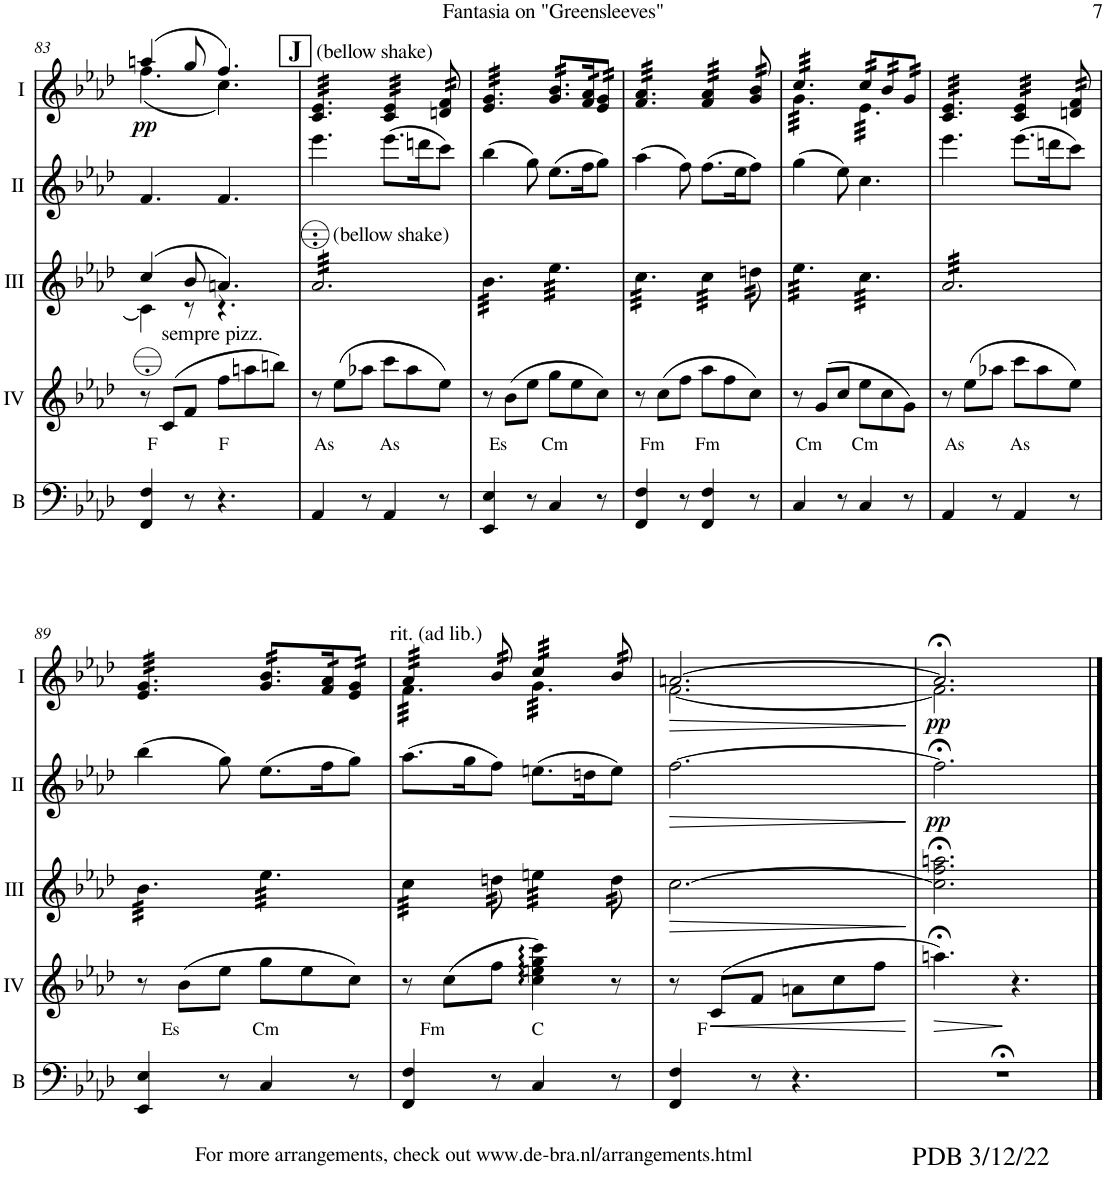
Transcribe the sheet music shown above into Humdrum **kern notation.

**kern	**kern	**text	**dynam	**kern	**dynam	**kern	**dynam	**kern	**dynam
*part5	*part4	*part4	*part4	*part3	*part3	*part2	*part2	*part1	*part1
*staff5	*staff4	*staff4	*staff4	*staff3	*staff3	*staff2	*staff2	*staff1	*staff1
*I"Bass	*I"Acc. 4	*	*	*I"Acc. 3	*	*I"Acc. 2	*	*I"Acc. 1	*
*I'B	*	*	*	*	*	*	*	*	*
!!LO:PB:g=z
*clefF4	*clefG2	*	*	*clefG2	*	*clefG2	*	*clefG2	*
*Trd7c12	*Trd7c12	*	*	*	*	*Trd7c12	*	*	*
*k[b-e-a-d-]	*k[b-e-a-d-]	*	*	*k[b-e-a-d-]	*	*k[b-e-a-d-]	*	*k[b-e-a-d-]	*
*M6/8	*M6/8	*	*	*M6/8	*	*M6/8	*	*M6/8	*
=83	=83	=83	=83	=83	=83	=83	=83	=83	=83
*	*	*	*	*^	*	*	*	*^	*
!	!	!	!	!	!	!	!	!	!	!	!LO:DY:b
4FF/ 4F/	8r	.	.	(4cc/	4c\]	.	4.f/	.	(4aan/	(4.ff\	pp
!	!LO:TX:a:t=sempre pizz.	!	!	!	!	!	!	!	!	!	!
!	!	!LO:LY:b	!	!	!	!	!	!	!	!	!
.	(8c/L	F	.	.	.	.	.	.	.	.	.
8r	8f/J	.	.	8b-/	8r	.	.	.	8gg/	.	.
!	!	!LO:LY:b	!	!	!	!	!	!	!	!	!
4.r	8ff\L	F	.	4.an/)	4.r	.	4.f/	.	4.ff/)	4.cc\)	.
.	8aan\	.	.	.	.	.	.	.	.	.	.
.	8bbn\J)	.	.	.	.	.	.	.	.	.	.
*	*	*	*	*v	*v	*	*	*	*v	*v	*
!!LO:REH:place=s1:a:B:cj:fs=14:t=J
=84	=84	=84	=84	=84	=84	=84	=84	=84	=84
!	!	!	!	!	!	!	!	!LO:TX:a:t=(bellow shake)	!
!	!	!	!	!LO:TX:a:t=(bellow shake)	!	!	!	!	!
*	*	*	*	*tremolo	*	*	*	*	*
*	*	*	*	*	*	*	*	*tremolo	*
4AA-/	8r	.	.	32a-/LLL	.	4.eee-\	.	32c/ 32e-/LLL	.
.	.	.	.	32a-/	.	.	.	32c/ 32e-/	.
.	.	.	.	32a-/	.	.	.	32c/ 32e-/	.
.	.	.	.	32a-/	.	.	.	32c/ 32e-/	.
!	!	!LO:LY:b	!	!	!	!	!	!	!
.	(8ee-\L	As	.	32a-/	.	.	.	32c/ 32e-/	.
.	.	.	.	32a-/	.	.	.	32c/ 32e-/	.
.	.	.	.	32a-/	.	.	.	32c/ 32e-/	.
.	.	.	.	32a-/	.	.	.	32c/ 32e-/	.
8r	8aa-X\J	.	.	32a-/	.	.	.	32c/ 32e-/	.
.	.	.	.	32a-/	.	.	.	32c/ 32e-/	.
.	.	.	.	32a-/	.	.	.	32c/ 32e-/	.
.	.	.	.	32a-/	.	.	.	32c/ 32e-/JJJ	.
!	!	!LO:LY:b	!	!	!	!	!	!	!
4AA-/	8ccc\L	As	.	32a-/	.	(8.eee-\L	.	32c/ 32e-/LLL	.
.	.	.	.	32a-/	.	.	.	32c/ 32e-/	.
.	.	.	.	32a-/	.	.	.	32c/ 32e-/	.
.	.	.	.	32a-/	.	.	.	32c/ 32e-/	.
.	8aa-\	.	.	32a-/	.	.	.	32c/ 32e-/	.
.	.	.	.	32a-/	.	.	.	32c/ 32e-/	.
.	.	.	.	32a-/	.	16dddn\K	.	32c/ 32e-/	.
.	.	.	.	32a-/	.	.	.	32c/ 32e-/JJJ	.
8r	8ee-\J)	.	.	32a-/	.	8ccc\J)	.	32dn/ 32f/	.
.	.	.	.	32a-/	.	.	.	32dn/ 32f/	.
.	.	.	.	32a-/	.	.	.	32dn/ 32f/	.
.	.	.	.	32a-/JJJ	.	.	.	32dn/ 32f/	.
=85	=85	=85	=85	=85	=85	=85	=85	=85	=85
4EE-/ 4E-/	8r	.	.	32b-\LLL	.	(4bb-\	.	32e-/ 32g/LLL	.
.	.	.	.	32b-\	.	.	.	32e-/ 32g/	.
.	.	.	.	32b-\	.	.	.	32e-/ 32g/	.
.	.	.	.	32b-\	.	.	.	32e-/ 32g/	.
!	!	!LO:LY:b	!	!	!	!	!	!	!
.	(8b-\L	Es	.	32b-\	.	.	.	32e-/ 32g/	.
.	.	.	.	32b-\	.	.	.	32e-/ 32g/	.
.	.	.	.	32b-\	.	.	.	32e-/ 32g/	.
.	.	.	.	32b-\	.	.	.	32e-/ 32g/	.
8r	8ee-\J	.	.	32b-\	.	8gg\)	.	32e-/ 32g/	.
.	.	.	.	32b-\	.	.	.	32e-/ 32g/	.
.	.	.	.	32b-\	.	.	.	32e-/ 32g/	.
.	.	.	.	32b-\JJJ	.	.	.	32e-/ 32g/JJJ	.
!	!	!LO:LY:b	!	!	!	!	!	!	!
4C/	8gg\L	Cm	.	32ee-\LLL	.	(8.ee-\L	.	32g/ 32b-/LLL	.
.	.	.	.	32ee-\	.	.	.	32g/ 32b-/	.
.	.	.	.	32ee-\	.	.	.	32g/ 32b-/	.
.	.	.	.	32ee-\	.	.	.	32g/ 32b-/	.
.	8ee-\	.	.	32ee-\	.	.	.	32g/ 32b-/	.
.	.	.	.	32ee-\	.	.	.	32g/ 32b-/JJJ	.
.	.	.	.	32ee-\	.	16ff\K	.	32f/ 32a-/	.
.	.	.	.	32ee-\	.	.	.	32f/ 32a-/	.
8r	8cc\J)	.	.	32ee-\	.	8gg\J)	.	32e-/ 32g/	.
.	.	.	.	32ee-\	.	.	.	32e-/ 32g/	.
.	.	.	.	32ee-\	.	.	.	32e-/ 32g/	.
.	.	.	.	32ee-\JJJ	.	.	.	32e-/ 32g/JJJ	.
=86	=86	=86	=86	=86	=86	=86	=86	=86	=86
4FF/ 4F/	8r	.	.	32cc\LLL	.	(4aa-\	.	32f/ 32a-/LLL	.
.	.	.	.	32cc\	.	.	.	32f/ 32a-/	.
.	.	.	.	32cc\	.	.	.	32f/ 32a-/	.
.	.	.	.	32cc\	.	.	.	32f/ 32a-/	.
!	!	!LO:LY:b	!	!	!	!	!	!	!
.	(8cc\L	Fm	.	32cc\	.	.	.	32f/ 32a-/	.
.	.	.	.	32cc\	.	.	.	32f/ 32a-/	.
.	.	.	.	32cc\	.	.	.	32f/ 32a-/	.
.	.	.	.	32cc\	.	.	.	32f/ 32a-/	.
8r	8ff\J	.	.	32cc\	.	8ff\)	.	32f/ 32a-/	.
.	.	.	.	32cc\	.	.	.	32f/ 32a-/	.
.	.	.	.	32cc\	.	.	.	32f/ 32a-/	.
.	.	.	.	32cc\JJJ	.	.	.	32f/ 32a-/JJJ	.
!	!	!LO:LY:b	!	!	!	!	!	!	!
4FF/ 4F/	8aa-\L	Fm	.	32cc\LLL	.	(8.ff\L	.	32f/ 32a-/LLL	.
.	.	.	.	32cc\	.	.	.	32f/ 32a-/	.
.	.	.	.	32cc\	.	.	.	32f/ 32a-/	.
.	.	.	.	32cc\	.	.	.	32f/ 32a-/	.
.	8ff\	.	.	32cc\	.	.	.	32f/ 32a-/	.
.	.	.	.	32cc\	.	.	.	32f/ 32a-/	.
.	.	.	.	32cc\	.	16ee-\K	.	32f/ 32a-/	.
.	.	.	.	32cc\JJJ	.	.	.	32f/ 32a-/JJJ	.
8r	8cc\J)	.	.	32ddn\	.	8ff\J)	.	32g/ 32b-/	.
.	.	.	.	32ddn\	.	.	.	32g/ 32b-/	.
.	.	.	.	32ddn\	.	.	.	32g/ 32b-/	.
.	.	.	.	32ddn\	.	.	.	32g/ 32b-/	.
=87	=87	=87	=87	=87	=87	=87	=87	=87	=87
*	*	*	*	*	*	*	*	*^	*
4C/	8r	.	.	32ee-\LLL	.	(4gg\	.	32cc/LLL	32g\LLL	.
.	.	.	.	32ee-\	.	.	.	32cc/	32g\	.
.	.	.	.	32ee-\	.	.	.	32cc/	32g\	.
.	.	.	.	32ee-\	.	.	.	32cc/	32g\	.
!	!	!LO:LY:b	!	!	!	!	!	!	!	!
.	(8g/L	Cm	.	32ee-\	.	.	.	32cc/	32g\	.
.	.	.	.	32ee-\	.	.	.	32cc/	32g\	.
.	.	.	.	32ee-\	.	.	.	32cc/	32g\	.
.	.	.	.	32ee-\	.	.	.	32cc/	32g\	.
8r	8cc/J	.	.	32ee-\	.	8ee-\)	.	32cc/	32g\	.
.	.	.	.	32ee-\	.	.	.	32cc/	32g\	.
.	.	.	.	32ee-\	.	.	.	32cc/	32g\	.
.	.	.	.	32ee-\JJJ	.	.	.	32cc/JJJ	32g\JJJ	.
!	!	!LO:LY:b	!	!	!	!	!	!	!	!
4C/	8ee-\L	Cm	.	32cc\LLL	.	4.cc\	.	32cc/LLL	32e-\LLL	.
.	.	.	.	32cc\	.	.	.	32cc/	32e-\	.
.	.	.	.	32cc\	.	.	.	32cc/	32e-\	.
.	.	.	.	32cc\	.	.	.	32cc/	32e-\	.
.	8cc\	.	.	32cc\	.	.	.	32b-/	32e-\	.
.	.	.	.	32cc\	.	.	.	32b-/	32e-\	.
.	.	.	.	32cc\	.	.	.	32b-/	32e-\	.
.	.	.	.	32cc\	.	.	.	32b-/	32e-\	.
8r	8g\J)	.	.	32cc\	.	.	.	32g/	32e-\	.
.	.	.	.	32cc\	.	.	.	32g/	32e-\	.
.	.	.	.	32cc\	.	.	.	32g/	32e-\	.
.	.	.	.	32cc\JJJ	.	.	.	32g/JJJ	32e-\JJJ	.
*	*	*	*	*	*	*	*	*v	*v	*
=88	=88	=88	=88	=88	=88	=88	=88	=88	=88
4AA-/	8r	.	.	32a-/LLL	.	4.eee-\	.	32c/ 32e-/LLL	.
.	.	.	.	32a-/	.	.	.	32c/ 32e-/	.
.	.	.	.	32a-/	.	.	.	32c/ 32e-/	.
.	.	.	.	32a-/	.	.	.	32c/ 32e-/	.
!	!	!LO:LY:b	!	!	!	!	!	!	!
.	(8ee-\L	As	.	32a-/	.	.	.	32c/ 32e-/	.
.	.	.	.	32a-/	.	.	.	32c/ 32e-/	.
.	.	.	.	32a-/	.	.	.	32c/ 32e-/	.
.	.	.	.	32a-/	.	.	.	32c/ 32e-/	.
8r	8aa-X\J	.	.	32a-/	.	.	.	32c/ 32e-/	.
.	.	.	.	32a-/	.	.	.	32c/ 32e-/	.
.	.	.	.	32a-/	.	.	.	32c/ 32e-/	.
.	.	.	.	32a-/	.	.	.	32c/ 32e-/JJJ	.
!	!	!LO:LY:b	!	!	!	!	!	!	!
4AA-/	8ccc\L	As	.	32a-/	.	(8.eee-\L	.	32c/ 32e-/LLL	.
.	.	.	.	32a-/	.	.	.	32c/ 32e-/	.
.	.	.	.	32a-/	.	.	.	32c/ 32e-/	.
.	.	.	.	32a-/	.	.	.	32c/ 32e-/	.
.	8aa-\	.	.	32a-/	.	.	.	32c/ 32e-/	.
.	.	.	.	32a-/	.	.	.	32c/ 32e-/	.
.	.	.	.	32a-/	.	16dddn\K	.	32c/ 32e-/	.
.	.	.	.	32a-/	.	.	.	32c/ 32e-/JJJ	.
8r	8ee-\J)	.	.	32a-/	.	8ccc\J)	.	32dn/ 32f/	.
.	.	.	.	32a-/	.	.	.	32dn/ 32f/	.
.	.	.	.	32a-/	.	.	.	32dn/ 32f/	.
.	.	.	.	32a-/JJJ	.	.	.	32dn/ 32f/	.
!!LO:LB:g=z
=89	=89	=89	=89	=89	=89	=89	=89	=89	=89
4EE-/ 4E-/	8r	.	.	32b-\LLL	.	(4bb-\	.	32e-/ 32g/LLL	.
.	.	.	.	32b-\	.	.	.	32e-/ 32g/	.
.	.	.	.	32b-\	.	.	.	32e-/ 32g/	.
.	.	.	.	32b-\	.	.	.	32e-/ 32g/	.
!	!	!LO:LY:b	!	!	!	!	!	!	!
.	(8b-\L	Es	.	32b-\	.	.	.	32e-/ 32g/	.
.	.	.	.	32b-\	.	.	.	32e-/ 32g/	.
.	.	.	.	32b-\	.	.	.	32e-/ 32g/	.
.	.	.	.	32b-\	.	.	.	32e-/ 32g/	.
8r	8ee-\J	.	.	32b-\	.	8gg\)	.	32e-/ 32g/	.
.	.	.	.	32b-\	.	.	.	32e-/ 32g/	.
.	.	.	.	32b-\	.	.	.	32e-/ 32g/	.
.	.	.	.	32b-\JJJ	.	.	.	32e-/ 32g/JJJ	.
!	!	!LO:LY:b	!	!	!	!	!	!	!
4C/	8gg\L	Cm	.	32ee-\LLL	.	(8.ee-\L	.	32g/ 32b-/LLL	.
.	.	.	.	32ee-\	.	.	.	32g/ 32b-/	.
.	.	.	.	32ee-\	.	.	.	32g/ 32b-/	.
.	.	.	.	32ee-\	.	.	.	32g/ 32b-/	.
.	8ee-\	.	.	32ee-\	.	.	.	32g/ 32b-/	.
.	.	.	.	32ee-\	.	.	.	32g/ 32b-/JJJ	.
.	.	.	.	32ee-\	.	16ff\K	.	32f/ 32a-/	.
.	.	.	.	32ee-\	.	.	.	32f/ 32a-/	.
8r	8cc\J)	.	.	32ee-\	.	8gg\J)	.	32e-/ 32g/	.
.	.	.	.	32ee-\	.	.	.	32e-/ 32g/	.
.	.	.	.	32ee-\	.	.	.	32e-/ 32g/	.
.	.	.	.	32ee-\JJJ	.	.	.	32e-/ 32g/JJJ	.
=90	=90	=90	=90	=90	=90	=90	=90	=90	=90
*	*	*	*	*	*	*	*	*^	*
!	!	!	!	!	!	!	!	!LO:TX:a:t=rit. (ad lib.)	!	!
4FF/ 4F/	8r	.	.	32cc\LLL	.	(8.aa-\L	.	32a-/LLL	32f\LLL	.
.	.	.	.	32cc\	.	.	.	32a-/	32f\	.
.	.	.	.	32cc\	.	.	.	32a-/	32f\	.
.	.	.	.	32cc\	.	.	.	32a-/	32f\	.
!	!	!LO:LY:b	!	!	!	!	!	!	!	!
.	(8cc\L	Fm	.	32cc\	.	.	.	32a-/	32f\	.
.	.	.	.	32cc\	.	.	.	32a-/	32f\	.
.	.	.	.	32cc\	.	16gg\K	.	32a-/	32f\	.
.	.	.	.	32cc\JJJ	.	.	.	32a-/JJJ	32f\	.
8r	8ff\J	.	.	32ddn\	.	8ff\J)	.	32b-/	32f\	.
.	.	.	.	32ddn\	.	.	.	32b-/	32f\	.
.	.	.	.	32ddn\	.	.	.	32b-/	32f\	.
.	.	.	.	32ddn\	.	.	.	32b-/	32f\JJJ	.
!	!	!LO:LY:b	!	!	!	!	!	!	!	!
4C/	4cc\ 4een\ 4gg\ 4ccc\)	C	.	32een\LLL	.	(8.een\L	.	32cc/LLL	32g\LLL	.
.	.	.	.	32een\	.	.	.	32cc/	32g\	.
.	.	.	.	32een\	.	.	.	32cc/	32g\	.
.	.	.	.	32een\	.	.	.	32cc/	32g\	.
.	.	.	.	32een\	.	.	.	32cc/	32g\	.
.	.	.	.	32een\	.	.	.	32cc/	32g\	.
.	.	.	.	32een\	.	16ddn\K	.	32cc/	32g\	.
.	.	.	.	32een\JJJ	.	.	.	32cc/JJJ	32g\	.
8r	8r	.	.	32dd\	.	8ee\J)	.	32b-/	32g\	.
.	.	.	.	32dd\	.	.	.	32b-/	32g\	.
.	.	.	.	32dd\	.	.	.	32b-/	32g\	.
.	.	.	.	32dd\	.	.	.	32b-/	32g\JJJ	.
*	*	*	*	*	*	*	*	*Xtremolo	*	*
*	*	*	*	*Xtremolo	*	*	*	*	*	*
=91	=91	=91	=91	=91	=91	=91	=91	=91	=91	=91
!	!	!	!	!	!LO:HP:b	!	!LO:HP:b	!	!	!LO:HP:b
4FF/ 4F/	8r	.	.	[2.cc\	>	[2.ff\	>	[2.an/	[2.f\	>
!	!	!LO:LY:b	!LO:HP:b	!	!	!	!	!	!	!
.	(8c/L	F	<	.	.	.	.	.	.	.
8r	8f/J	.	.	.	.	.	.	.	.	.
4.r	8an\L	.	.	.	.	.	.	.	.	.
.	8cc\	.	.	.	.	.	.	.	.	.
.	8ff\J	.	.	.	.	.	.	.	.	.
*	*	*	*	*	*	*	*	*v	*v	*
.	.	.	[	.	]	.	]	.	]
=92	=92	=92	=92	=92	=92	=92	=92	=92	=92
!	!	!	!	!	!	!	!	!LO:TX:b:t=For more arrangements, check out www.de-bra.nl/arrangements.html	!
!	!	!	!	!	!	!	!	!LO:TX:b:t=PDB 3/12/22	!
!	!	!	!LO:HP:b	!	!	!	!LO:DY:b	!	!LO:DY:b
*	*	*	*	*	*	*	*	*^	*
2.r;<	4.aan;<\)	.	>	2.cc\];< 2.ff\;< 2.aan\;<	.	2.ff;<\]	pp	2.a;</]	2.f\]	pp
.	4.r	.	]	.	.	.	.	.	.	.
*	*	*	*	*	*	*	*	*v	*v	*
==	==	==	==	==	==	==	==	==	==
*-	*-	*-	*-	*-	*-	*-	*-	*-	*-
